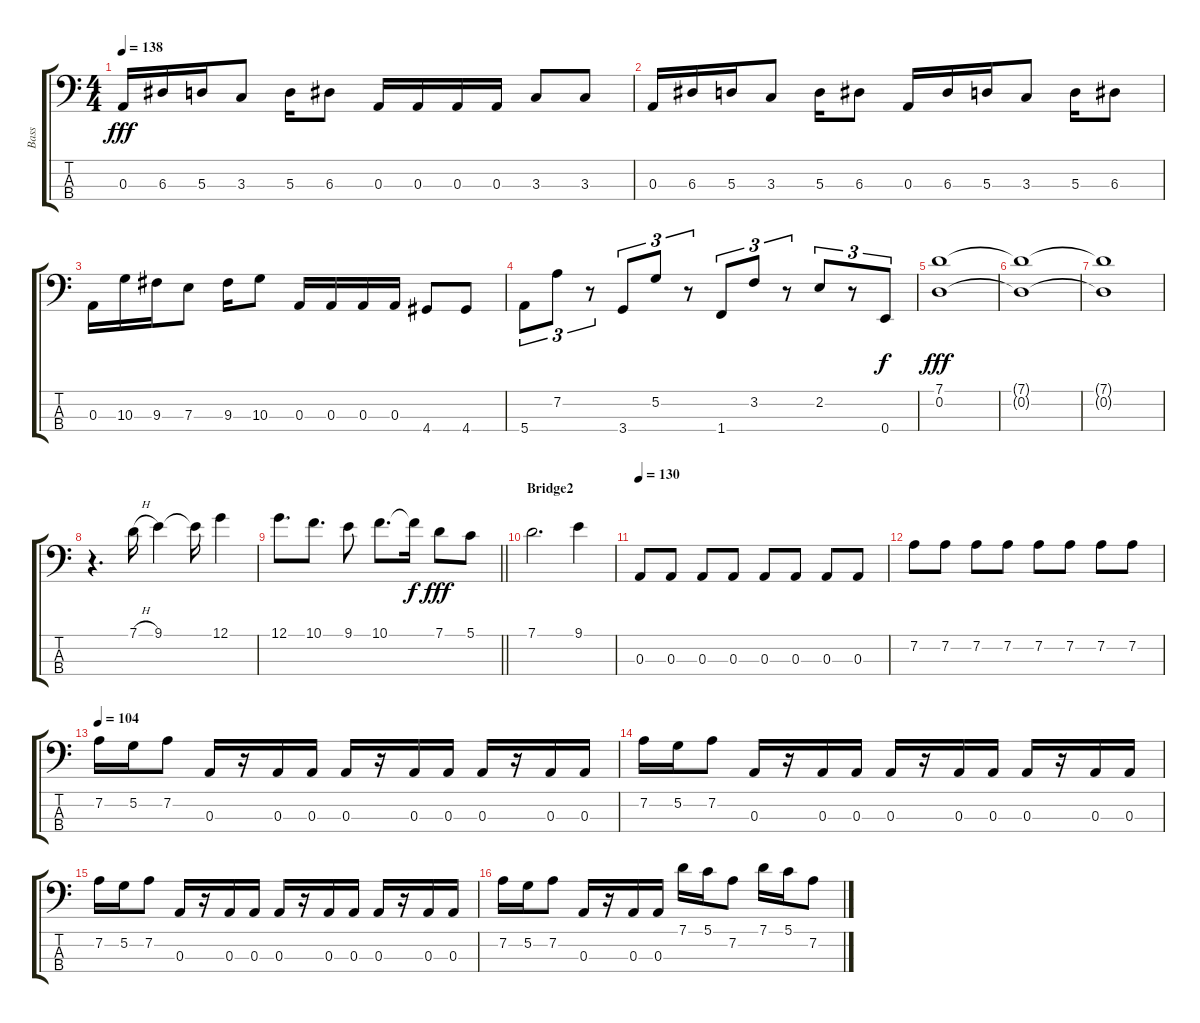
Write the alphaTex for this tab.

\track ("Bass" "Bass") {instrument electricbasspick}
\staff {score tabs}
\tuning (G2 D2 A1 E1) {hide}
\ts (4 4)
\tempo 138
\clef f4
\ks c
0.3.16{dy fff} 6.3.16 5.3.16 3.3.8 5.3.16 6.3.8 0.3.16 0.3.16 0.3.16 0.3.16 3.3.8 3.3.8 |
0.3.16 6.3.16 5.3.16 3.3.8 5.3.16 6.3.8 0.3.16 6.3.16 5.3.16 3.3.8 5.3.16 6.3.8 |
0.3.16 10.3.16 9.3.16 7.3.8 9.3.16 10.3.8 0.3.16 0.3.16 0.3.16 0.3.16 4.4.8 4.4.8 |
5.4.8{tu (3 2)} 7.2.8{tu (3 2)} r.8{tu (3 2)} 3.4.8{tu (3 2)} 5.2.8{tu (3 2)} r.8{tu (3 2)} 1.4.8{tu (3 2)} 3.2.8{tu (3 2)} r.8{tu (3 2)} 2.2.8{tu (3 2)} r.8{tu (3 2)} 0.4.8{tu (3 2) dy f} |
(7.1 0.2).1{dy fff} |
(7.1{t} 0.2{t}).1 |
(7.1{t} 0.2{t}).1 |
r.4{d} 7.1{h}.16 9.1.4 9.1{t}.16 12.1.4 |
\barLineRight lightlight
12.1.8{d} 10.1.8{d} 9.1.8 10.1.8{d} 10.1{t}.16{dy f} 7.1.8{dy fff} 5.1.8 |
\section ("" "Bridge2")
7.1.2{d} 9.1.4 |
\tempo 130
0.3.8 0.3.8 0.3.8 0.3.8 0.3.8 0.3.8 0.3.8 0.3.8 |
7.2.8 7.2.8 7.2.8 7.2.8 7.2.8 7.2.8 7.2.8 7.2.8 |
\tempo 104
7.2.16 5.2.16 7.2.8 0.3.16 r.16 0.3.16 0.3.16 0.3.16 r.16 0.3.16 0.3.16 0.3.16 r.16 0.3.16 0.3.16 |
7.2.16 5.2.16 7.2.8 0.3.16 r.16 0.3.16 0.3.16 0.3.16 r.16 0.3.16 0.3.16 0.3.16 r.16 0.3.16 0.3.16 |
7.2.16 5.2.16 7.2.8 0.3.16 r.16 0.3.16 0.3.16 0.3.16 r.16 0.3.16 0.3.16 0.3.16 r.16 0.3.16 0.3.16 |
7.2.16 5.2.16 7.2.8 0.3.16 r.16 0.3.16 0.3.16 7.1.16 5.1.16 7.2.8 7.1.16 5.1.16 7.2{ss}.8
